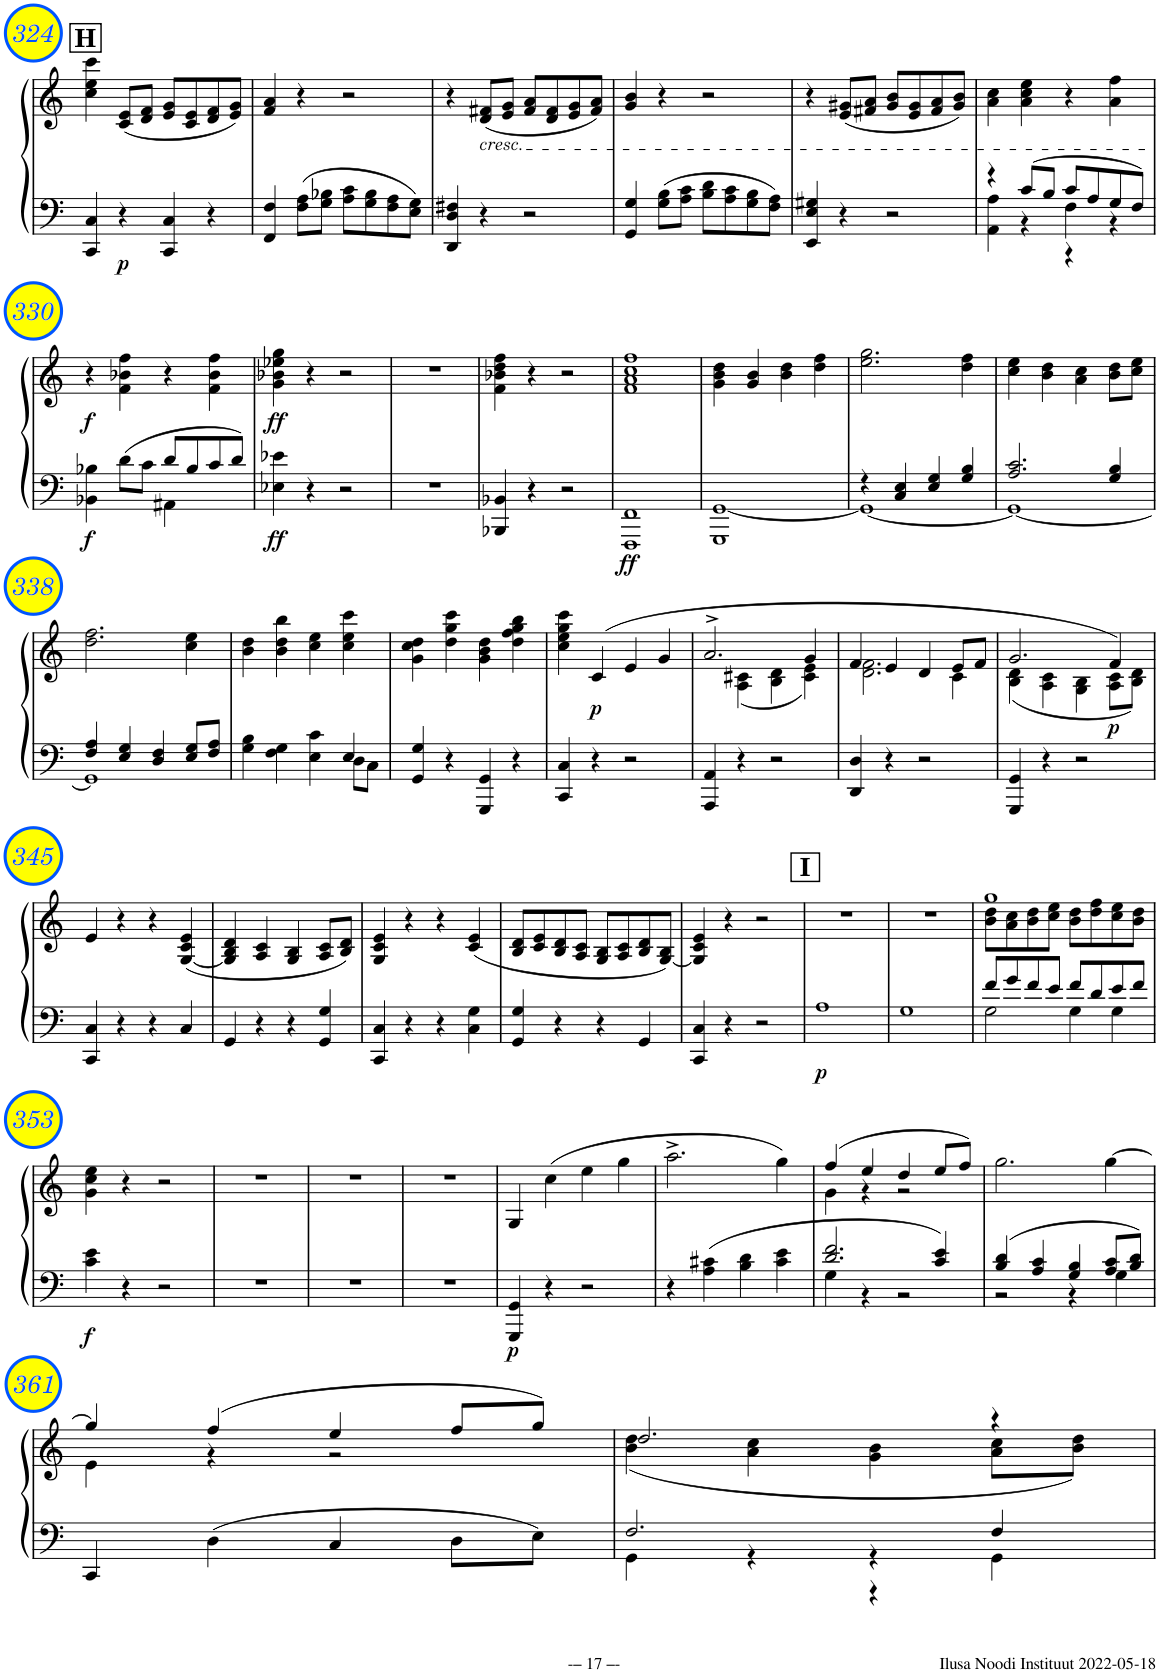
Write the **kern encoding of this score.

**kern	**kern	**dynam	**kern	**kern	**dynam
*part3	*part3	*part3	*part2	*part1	*part1
*staff4	*staff3	*staff3/4	*staff2	*staff1	*staff1
*I"Piano	*	*	*I"Flute	*I"Flute	*
*I'Pno	*	*	*	*	*
!!LO:PB:g=z
*clefF4	*clefG2	*	*clefG2	*clefG2	*
*k[]	*k[]	*	*k[]	*k[]	*
*M4/4	*M4/4	*	*M4/4	*M4/4	*
*met(c)	*met(c)	*	*met(c)	*met(c)	*
!!LO:REH:place=s1:a:B:cj:fs=14:t=H
=324	=324	=324	=324	=324	=324
4CC/ 4C/	4cc\ 4ee\ 4ccc\	.	4ccc	4ccc	.
!	!	!LO:DY:b=2	!LO:N:vis=2	!LO:N:vis=2	!
4r	(8c/ 8e/L	p	2.r	2.r	.
.	8d/ 8f/J	.	.	.	.
4CC/ 4C/	8e/ 8g/L	.	.	.	.
.	8c/ 8e/	.	.	.	.
4r	8d/ 8f/	.	.	.	.
.	8e/ 8g/J)	.	.	.	.
=325	=325	=325	=325	=325	=325
4FF/ 4F/	4f/ 4a/	.	1r	1r	.
8F\ 8A\L	4r	.	.	.	.
8G\ 8B-X\J	.	.	.	.	.
8A\ 8c\L	2r	.	.	.	.
8G\ 8B-\	.	.	.	.	.
8F\ 8A\	.	.	.	.	.
8E\ 8G\J	.	.	.	.	.
=326	=326	=326	=326	=326	=326
4DD/ 4D/ 4F#X/	4r	.	1r	1r	.
!	!LO:TX:b:i:t=cresc.	!	!	!	!
4r	(8d/ 8f#X/L	.	.	.	.
.	8e/ 8g/J	.	.	.	.
2r	8f#/ 8a/L	.	.	.	.
.	8d/ 8f#/	.	.	.	.
.	8e/ 8g/	.	.	.	.
.	8f#/ 8a/J)	.	.	.	.
=327	=327	=327	=327	=327	=327
4GG/ 4G/	4g/ 4b/	.	1r	1r	.
8G\ 8B\L	4r	.	.	.	.
8A\ 8c\J	.	.	.	.	.
8B\ 8d\L	2r	.	.	.	.
8A\ 8c\	.	.	.	.	.
8G\ 8B\	.	.	.	.	.
8F\ 8A\J	.	.	.	.	.
=328	=328	=328	=328	=328	=328
4EE/ 4E/ 4G#X/	4r	.	1r	1r	.
4r	(8e/ 8g#X/L	.	.	.	.
.	8f#X/ 8a/J	.	.	.	.
2r	8g#/ 8b/L	.	.	.	.
.	8e/ 8g#/	.	.	.	.
.	8f#/ 8a/	.	.	.	.
.	8g#/ 8b/J)	.	.	.	.
=329	=329	=329	=329	=329	=329
*^	*	*	*	*	*
*	*^	*	*	*	*	*
4r	4AA\ 4A\	2ryy	4a\ 4cc\	.	1r	1r	.
8c/L	4r	.	4a\ 4cc\ 4ee\	.	.	.	.
8B/J	.	.	.	.	.	.	.
8c/L	4F\	4r	4r	.	.	.	.
8A/	.	.	.	.	.	.	.
8G/	4r	4ryy	4a\ 4ff\	.	.	.	.
8F/J	.	.	.	.	.	.	.
*	*v	*v	*	*	*	*	*
!!LO:LB:g=z
=330	=330	=330	=330	=330	=330	=330
!	!	!	!LO:DY:b=2	!	!	!
!	!	!	!LO:DY:n=1:b	!	!	!
4BB-X\ 4B-X\	2ryy	4r	f f	1r	1r	.
8d\L	.	4f\ 4b-X\ 4ff\	.	.	.	.
8c\J	.	.	.	.	.	.
8d/L	4AA#X\	4r	.	.	.	.
8B-/	.	.	.	.	.	.
8c/	4ryy	4f\ 4b-\ 4ff\	.	.	.	.
8d/J	.	.	.	.	.	.
*v	*v	*	*	*	*	*
=331	=331	=331	=331	=331	=331
!	!	!LO:DY:b=2	!	!	!
!	!	!LO:DY:n=1:b	!	!	!
4E-X\ 4e-X\	4g\ 4b-X\ 4ee-X\ 4gg\	ff ff	1r	1r	.
4r	4r	.	.	.	.
2r	2r	.	.	.	.
=332	=332	=332	=332	=332	=332
1r	1r	.	1r	1r	.
=333	=333	=333	=333	=333	=333
4BBB-X/ 4BB-X/	4f\ 4b-X\ 4dd\ 4ff\	.	1r	1r	.
4r	4r	.	.	.	.
2r	2r	.	.	.	.
=334	=334	=334	=334	=334	=334
!	!	!LO:DY:b=2	!	!	!LO:DY:b
1FFF 1FF	1f 1a 1cc 1ff	ff	1ccc	1fff	ff
=335	=335	=335	=335	=335	=335
1GGG [<1GG	4g\ 4b\ 4dd\	.	4bb	4ddd	.
!	!	!	!LO:N:vis=2	!LO:N:vis=2	!
.	4g/ 4b/	.	2.r	2.r	.
.	4b\ 4dd\	.	.	.	.
.	4dd\ 4ff\	.	.	.	.
=336	=336	=336	=336	=336	=336
*^	*	*	*	*	*
4r	1GG_	2.ee\ 2.gg\	.	1r	1r	.
4C/ 4E/	.	.	.	.	.	.
4E/ 4G/	.	.	.	.	.	.
4G/ 4B/	.	4dd\ 4ff\	.	.	.	.
=337	=337	=337	=337	=337	=337	=337
2.A/ 2.c/	1GG_	4cc\ 4ee\	.	1r	1r	.
.	.	4b\ 4dd\	.	.	.	.
.	.	4a\ 4cc\	.	.	.	.
4G/ 4B/	.	8b\ 8dd\L	.	.	.	.
.	.	8cc\ 8ee\J	.	.	.	.
!!LO:LB:g=z
=338	=338	=338	=338	=338	=338	=338
4F/ 4A/	1GG]	2.dd\ 2.ff\	.	1r	1r	.
4E/ 4G/	.	.	.	.	.	.
4D/ 4F/	.	.	.	.	.	.
8E/ 8G/L	.	4cc\ 4ee\	.	.	.	.
8F/ 8A/J	.	.	.	.	.	.
=339	=339	=339	=339	=339	=339	=339
4G\ 4B\	2.ryy	4b\ 4dd\	.	2bb	2ddd	.
4F\ 4G\	.	4b\ 4dd\ 4bb\	.	.	.	.
4E\ 4c\	.	4cc\ 4ee\	.	[2ccc	2eee	.
4E/	8D\L	4cc\ 4ee\ 4ccc\	.	.	.	.
.	8C\J	.	.	.	.	.
*v	*v	*	*	*	*	*
=340	=340	=340	=340	=340	=340
4GG/ 4G/	4g\ 4cc\ 4dd\	.	2ccc]	1ddd	.
4r	4dd\ 4gg\ 4ccc\	.	.	.	.
4GGG/ 4GG/	4g\ 4b\ 4dd\	.	2bb	.	.
4r	4dd\ 4ff\ 4gg\ 4bb\	.	.	.	.
=341	=341	=341	=341	=341	=341
4CC/ 4C/	4cc\ 4ee\ 4gg\ 4ccc\	.	4ccc	4ccc	.
!	!	!LO:DY:b	!LO:N:vis=2	!LO:N:vis=2	!
4r	(4c/	p	2.r	2.r	.
2r	4e/	.	.	.	.
.	4g/	.	.	.	.
=342	=342	=342	=342	=342	=342
*	*^	*	*	*	*
4AAA/ 4AA/	2.a^/	4ryy	.	1r	1r	.
4r	.	(4A\ 4c#X\	.	.	.	.
2r	.	4B\ 4d\	.	.	.	.
.	4g/	4c#\ 4e\)	.	.	.	.
=343	=343	=343	=343	=343	=343	=343
4DD/ 4D/	4f/	2.d\ 2.f\	.	1r	1r	.
4r	4e/	.	.	.	.	.
2r	4d/	.	.	.	.	.
.	8e/L	4c\	.	.	.	.
.	8f/J	.	.	.	.	.
=344	=344	=344	=344	=344	=344	=344
4GGG/ 4GG/	2.g/	(4B\ 4d\	.	1r	1r	.
4r	.	4A\ 4c\	.	.	.	.
2r	.	4G\ 4B\	.	.	.	.
!	!	!	!LO:DY:b	!	!	!
.	4f/)	8A\ 8c\L	p	.	.	.
.	.	8B\ 8d\J)	.	.	.	.
*	*v	*v	*	*	*	*
!!LO:LB:g=z
=345	=345	=345	=345	=345	=345
4CC/ 4C/	4e/	.	1r	1r	.
4r	4r	.	.	.	.
4r	4r	.	.	.	.
4C/	([4G/ 4c/ 4e/	.	.	.	.
=346	=346	=346	=346	=346	=346
4GG/	4G/] 4B/ 4d/	.	1r	1r	.
4r	4A/ 4c/	.	.	.	.
4r	4G/ 4B/	.	.	.	.
4GG/ 4G/	8A/ 8c/L	.	.	.	.
.	8B/ 8d/J)	.	.	.	.
=347	=347	=347	=347	=347	=347
4CC/ 4C/	4G/ 4c/ 4e/	.	1r	1r	.
4r	4r	.	.	.	.
4r	4r	.	.	.	.
4C\ 4G\	(<4c/ 4e/	.	.	.	.
=348	=348	=348	=348	=348	=348
4GG/ 4G/	8B/ 8d/L	.	1r	1r	.
.	8c/ 8e/	.	.	.	.
4r	8B/ 8d/	.	.	.	.
.	8A/ 8c/J	.	.	.	.
4r	8G/ 8B/L	.	.	.	.
.	8A/ 8c/	.	.	.	.
4GG/	8B/ 8d/	.	.	.	.
.	[<8G/ 8B/J)	.	.	.	.
=349	=349	=349	=349	=349	=349
4CC/ 4C/	4G/] 4c/ 4e/	.	1r	1r	.
4r	4r	.	.	.	.
2r	2r	.	.	.	.
!!LO:REH:place=s1:a:B:cj:fs=14:t=I
=350	=350	=350	=350	=350	=350
!	!	!LO:DY:b=2	!	!	!
1A	1r	p	1r	1r	.
=351	=351	=351	=351	=351	=351
1G	1r	.	1r	1r	.
=352	=352	=352	=352	=352	=352
*^	*^	*	*	*	*
8f/L	2G\	1gg	8b\ 8dd\L	.	1bb	1ggg	.
8g/	.	.	8a\ 8cc\	.	.	.	.
8f/	.	.	8b\ 8dd\	.	.	.	.
8e/J	.	.	8cc\ 8ee\J	.	.	.	.
8f/L	4G\	.	8b\ 8dd\L	.	.	.	.
8d/	.	.	8dd\ 8ff\	.	.	.	.
8e/	4G\	.	8cc\ 8ee\	.	.	.	.
8f/J	.	.	8b\ 8dd\J	.	.	.	.
*v	*v	*	*	*	*	*	*
!!LO:LB:g=z
=353	=353	=353	=353	=353	=353	=353
!	!	!	!LO:DY:b=2	!	!	!
*	*v	*v	*	*	*	*
4c\ 4e\	4g\ 4cc\ 4ee\	f	4ccc	4eee	.
!	!	!	!LO:N:vis=2	!LO:N:vis=2	!
4r	4r	.	2.r	2.r	.
2r	2r	.	.	.	.
=354	=354	=354	=354	=354	=354
1r	1r	.	1r	1r	.
=355	=355	=355	=355	=355	=355
1r	1r	.	1r	1r	.
=356	=356	=356	=356	=356	=356
1r	1r	.	1r	1r	.
=357	=357	=357	=357	=357	=357
!	!	!LO:DY:b=2	!	!	!
4GGG/ 4GG/	4G/	p	1r	1r	.
4r	(4cc\	.	.	.	.
2r	4ee\	.	.	.	.
.	4gg\	.	.	.	.
=358	=358	=358	=358	=358	=358
4r	2.aa^\	.	1r	1r	.
4A\ 4c#X\	.	.	.	.	.
4B\ 4d\	.	.	.	.	.
4c#\ 4e\	4gg\)	.	.	.	.
=359	=359	=359	=359	=359	=359
*^	*^	*	*	*	*
2.d/ 2.f/	4G\	(4ff/	4g\	.	1r	1r	.
.	4r	4ee/	4r	.	.	.	.
.	2r	4dd/	2r	.	.	.	.
4c/ 4e/	.	8ee/L	.	.	.	.	.
.	.	8ff/J)	.	.	.	.	.
*	*	*v	*v	*	*	*	*
=360	=360	=360	=360	=360	=360	=360
4B/ 4d/	2r	2.gg\	.	1r	1r	.
4A/ 4c/	.	.	.	.	.	.
4G/ 4B/	4r	.	.	.	.	.
8A/ 8c/L	4G\	[4gg\	.	.	.	.
8B/ 8d/J	.	.	.	.	.	.
*v	*v	*	*	*	*	*
!!LO:LB:g=z
=361	=361	=361	=361	=361	=361
*	*^	*	*	*	*
4CC/	4gg/]	4e\	.	1r	1r	.
4D\	(4ff/	4r	.	.	.	.
4C/	4ee/	2r	.	.	.	.
8D\L	8ff/L	.	.	.	.	.
8E\J	8gg/J)	.	.	.	.	.
=362	=362	=362	=362	=362	=362	=362
*^	*	*	*	*	*	*
*	*^	*	*	*	*	*	*
2.F/	4GG\	2ryy	2.dd/	(4b\ 4dd\	.	1r	1r	.
.	4r	.	.	4a\ 4cc\	.	.	.	.
.	4r	4r	.	4g\ 4b\	.	.	.	.
4F/	4GG\	4ryy	4r	8a\ 8cc\L	.	.	.	.
.	.	.	.	8b\ 8dd\J)	.	.	.	.
*v	*v	*v	*	*	*	*	*	*
*	*v	*v	*	*	*	*
=	=	=	=	=	=
*-	*-	*-	*-	*-	*-
